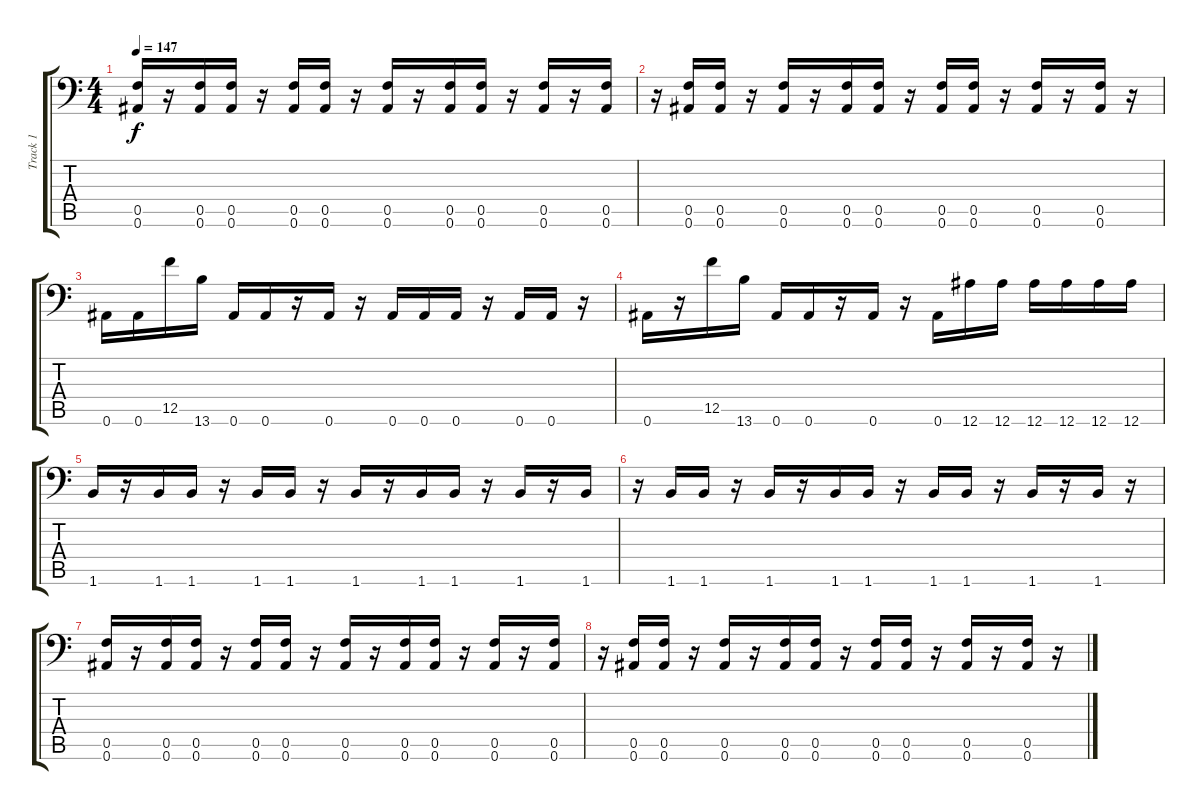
\track ("Track 1" "Track 1") {instrument distortionguitar}
\staff {score tabs}
\tuning (C4 G3 Eb3 Bb2 F2 Bb1) {hide}
\ts (4 4)
\tempo 147
\clef f4
\ks c
(0.5 0.6).16{dy f} r.16 (0.5 0.6).16 (0.5 0.6).16 r.16 (0.5 0.6).16 (0.5 0.6).16 r.16 (0.5 0.6).16 r.16 (0.5 0.6).16 (0.5 0.6).16 r.16 (0.5 0.6).16 r.16 (0.5 0.6).16 |
r.16 (0.5 0.6).16 (0.5 0.6).16 r.16 (0.5 0.6).16 r.16 (0.5 0.6).16 (0.5 0.6).16 r.16 (0.5 0.6).16 (0.5 0.6).16 r.16 (0.5 0.6).16 r.16 (0.5 0.6).16 r.16 |
0.6.16 0.6.16 12.5.16 13.6.16 0.6.16 0.6.16 r.16 0.6.16 r.16 0.6.16 0.6.16 0.6.16 r.16 0.6.16 0.6.16 r.16 |
0.6.16 r.16 12.5.16 13.6.16 0.6.16 0.6.16 r.16 0.6.16 r.16 0.6.16 12.6.16 12.6.16 12.6.16 12.6.16 12.6.16 12.6.16 |
1.6.16 r.16 1.6.16 1.6.16 r.16 1.6.16 1.6.16 r.16 1.6.16 r.16 1.6.16 1.6.16 r.16 1.6.16 r.16 1.6.16 |
r.16 1.6.16 1.6.16 r.16 1.6.16 r.16 1.6.16 1.6.16 r.16 1.6.16 1.6.16 r.16 1.6.16 r.16 1.6.16 r.16 |
(0.5 0.6).16 r.16 (0.5 0.6).16 (0.5 0.6).16 r.16 (0.5 0.6).16 (0.5 0.6).16 r.16 (0.5 0.6).16 r.16 (0.5 0.6).16 (0.5 0.6).16 r.16 (0.5 0.6).16 r.16 (0.5 0.6).16 |
r.16 (0.5 0.6).16 (0.5 0.6).16 r.16 (0.5 0.6).16 r.16 (0.5 0.6).16 (0.5 0.6).16 r.16 (0.5 0.6).16 (0.5 0.6).16 r.16 (0.5 0.6).16 r.16 (0.5 0.6).16 r.16
